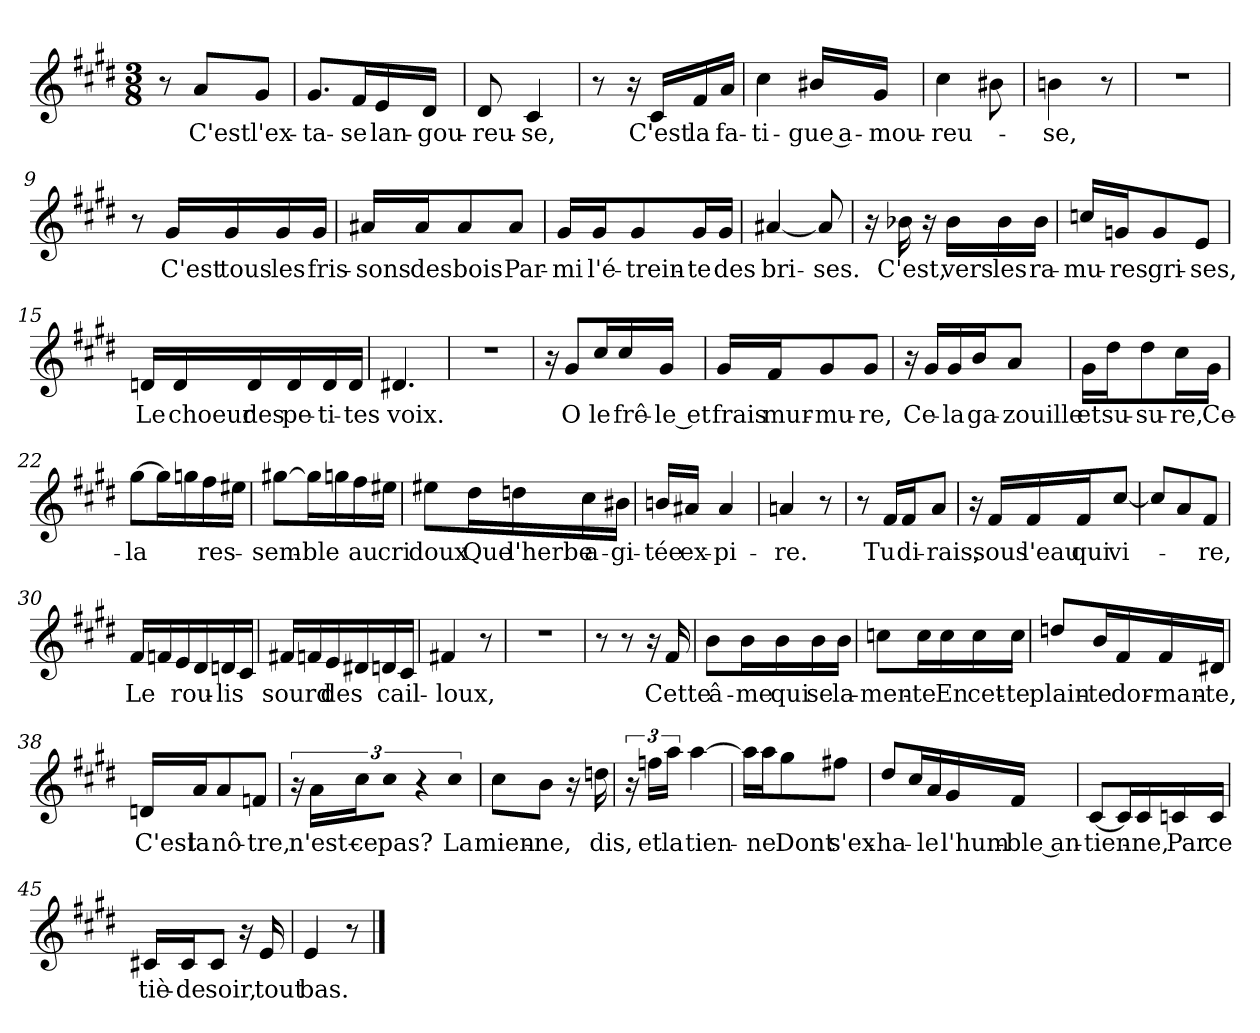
**kern	**text
*part1	*part1
*staff1	*staff1
*clefG2	*
*k[f#c#g#d#]	*
*M3/8	*
=1	=1
8r	.
!	!LO:LY:b
8a/L	C'est
!	!LO:LY:b
8g#/J	l'ex-
=2	=2
!	!LO:LY:b
8.g#/L	-ta-
!	!LO:LY:b
16f#/L	-se
!	!LO:LY:b
16e/	lan-
!	!LO:LY:b
16d#/JJ	-gou-
=3	=3
!	!LO:LY:b
8d#/	-reu-
!	!LO:LY:b
4c#/	-se,
=4	=4
8r	.
16r	.
!	!LO:LY:b
16c#/LL	C'est
!	!LO:LY:b
16f#/	la
!	!LO:LY:b
16a/JJ	fa-
=5	=5
!	!LO:LY:b
4cc#\	-ti-
!	!LO:LY:b
16b#X/LL	-gue a-
!	!LO:LY:b
16g#/JJ	-mou-
=6	=6
!	!LO:LY:b
4cc#\	-reu-
8b#X\	.
=7	=7
!	!LO:LY:b
4bn\	-se,
8r	.
=8	=8
4.r	.
=9	=9
8r	.
!	!LO:LY:b
16g#/LL	C'est
!	!LO:LY:b
16g#/	tous
!	!LO:LY:b
16g#/	les
!	!LO:LY:b
16g#/JJ	fris-
!!LO:LB:g=z
=10	=10
!	!LO:LY:b
16a#X/LL	-sons
!	!LO:LY:b
16a#/J	des
!	!LO:LY:b
8a#/	bois
!	!LO:LY:b
8a#/J	Par-
=11	=11
!	!LO:LY:b
16g#/LL	-mi
!	!LO:LY:b
16g#/J	l'é-
!	!LO:LY:b
8g#/	-trein-
!	!LO:LY:b
16g#/L	-te
!	!LO:LY:b
16g#/JJ	des
=12	=12
!	!LO:LY:b
[4a#X/	bri-
!	!LO:LY:b
8a#/]	-ses.
=13	=13
16r	.
!	!LO:LY:b
16b-X\	C'est,
16r	.
!	!LO:LY:b
16b-\LL	vers
!	!LO:LY:b
16b-\	les
!	!LO:LY:b
16b-\JJ	ra-
=14	=14
!	!LO:LY:b
16ccn/LL	-mu-
!	!LO:LY:b
16gn/J	-res
!	!LO:LY:b
8g/	gri-
!	!LO:LY:b
8e/J	-ses,
=15	=15
!	!LO:LY:b
16dn/LL	Le
!	!LO:LY:b
16d/	choeur
!	!LO:LY:b
16d/	des
!	!LO:LY:b
16d/	pe-
!	!LO:LY:b
16d/	-ti-
!	!LO:LY:b
16d/JJ	-tes
=16	=16
!	!LO:LY:b
4.d#X/	voix.
!!LO:LB:g=z
=17	=17
4.r	.
=18	=18
16r	.
!	!LO:LY:b
8g#/L	O
!	!LO:LY:b
16cc#/L	le
!	!LO:LY:b
16cc#/	frê-
!	!LO:LY:b
16g#/JJ	-le et
=19	=19
!	!LO:LY:b
16g#/LL	frais
!	!LO:LY:b
16f#/J	mur-
!	!LO:LY:b
8g#/	-mu-
!	!LO:LY:b
8g#/J	-re,
=20	=20
16r	.
!	!LO:LY:b
16g#/LL	Ce-
!	!LO:LY:b
16g#/	-la
!	!LO:LY:b
16b/J	ga-
!	!LO:LY:b
8a/J	-zouille
=21	=21
!	!LO:LY:b
16g#\LL	et
!	!LO:LY:b
16dd#\J	su-
!	!LO:LY:b
8dd#\	-su-
!	!LO:LY:b
16cc#\L	-re,
!	!LO:LY:b
16g#\JJ	Ce-
=22	=22
!	!LO:LY:b
[8gg#\L	-la
16gg#\L]	.
16ggn\	.
!	!LO:LY:b
16ff#\	res-
16ee#X\JJ	.
=23	=23
!	!LO:LY:b
[8gg#X\L	-sem-
!	!LO:LY:b
16gg#\L]	-ble
16ggn\	.
!	!LO:LY:b
16ff#\	au
!	!LO:LY:b
16ee#X\JJ	cri
!!LO:LB:g=z
=24	=24
!	!LO:LY:b
8ee#X\L	doux
!	!LO:LY:b
16dd#\L	Que
!	!LO:LY:b
16ddn\	l'herbe
!	!LO:LY:b
16cc#\	a-
!	!LO:LY:b
16b#X\JJ	-gi-
=25	=25
!	!LO:LY:b
16bn/LL	-tée
!	!LO:LY:b
16a#X/JJ	ex-
!	!LO:LY:b
4a#/	-pi-
=26	=26
!	!LO:LY:b
4an/	-re.
8r	.
=27	=27
8r	.
!	!LO:LY:b
16f#/LL	Tu
!	!LO:LY:b
16f#/J	di-
!	!LO:LY:b
8a/J	-rais,
=28	=28
16r	.
!	!LO:LY:b
16f#/LL	sous
!	!LO:LY:b
16f#/	l'eau
!	!LO:LY:b
16f#/J	qui
!	!LO:LY:b
[8cc#/J	vi-
=29	=29
8cc#/L]	.
8a/	.
!	!LO:LY:b
8f#/J	-re,
=30	=30
!	!LO:LY:b
16f#/LL	Le
16fn/	.
!	!LO:LY:b
16e/	rou-
16d#/	.
!	!LO:LY:b
16dn/	-lis
16c#/JJ	.
!!LO:LB:g=z
=31	=31
!	!LO:LY:b
16f#X/LL	sourd
16fn/	.
!	!LO:LY:b
16e/	des
16d#X/	.
!	!LO:LY:b
16dn/	cail-
16c#/JJ	.
=32	=32
!	!LO:LY:b
4f#X/	-loux,
8r	.
=33	=33
4.r	.
=34	=34
8r	.
8r	.
16r	.
!	!LO:LY:b
16f#/	Cette
=35	=35
!	!LO:LY:b
8b\L	â-
!	!LO:LY:b
16b\L	-me
!	!LO:LY:b
16b\	qui
!	!LO:LY:b
16b\	se
!	!LO:LY:b
16b\JJ	la-
=36	=36
!	!LO:LY:b
8ccn\L	-men-
!	!LO:LY:b
16cc\L	-te
!	!LO:LY:b
16cc\	En
!	!LO:LY:b
16cc\	cet-
!	!LO:LY:b
16cc\JJ	-te
=37	=37
!	!LO:LY:b
8ddn/L	plain-
!	!LO:LY:b
16b/L	-te
!	!LO:LY:b
16f#/	dor-
!	!LO:LY:b
16f#/	-man-
!	!LO:LY:b
16d#X/JJ	-te,
=38	=38
!	!LO:LY:b
16dn/LL	C'est
!	!LO:LY:b
16a/J	la
!	!LO:LY:b
8a/	nô-
!	!LO:LY:b
8fn/J	-tre,
!!LO:LB:g=z
=39	=39
24r	.
!	!LO:LY:b
24a\LL	n'est–
!	!LO:LY:b
24cc#\J	ce
!	!LO:LY:b
8cc#\J	pas?
16r	.
!	!LO:LY:b
16cc#\	La
=40	=40
!	!LO:LY:b
8cc#\L	mien-
!	!LO:LY:b
8b\J	-ne,
16r	.
!	!LO:LY:b
16ddn\	dis,
=41	=41
24r	.
!	!LO:LY:b
24ffn\LL	et
!	!LO:LY:b
24aa\JJ	la
!	!LO:LY:b
[4aa\	tien-
=42	=42
16aa\LL]	.
!	!LO:LY:b
16aa\J	-ne
!	!LO:LY:b
8gg#\	Dont
!	!LO:LY:b
8ff#X\J	s'ex-
=43	=43
!	!LO:LY:b
8dd#/L	-ha-
16cc#/L	.
!	!LO:LY:b
16a/	-le
!	!LO:LY:b
16g#/	l'hum-
!	!LO:LY:b
16f#/JJ	-ble an-
=44	=44
!	!LO:LY:b
[8c#/L	-tien-
16c#/L]	.
!	!LO:LY:b
16c#/	-ne,
!	!LO:LY:b
16cn/	Par
!	!LO:LY:b
16c/JJ	ce
!!LO:LB:g=z
=45	=45
!	!LO:LY:b
16c#X/LL	tiè-
!	!LO:LY:b
16c#/J	-de
!	!LO:LY:b
8c#/J	soir,
16r	.
!	!LO:LY:b
16e/	tout
=46	=46
!	!LO:LY:b
4e/	bas.
8r	.
==	==
*-	*-
